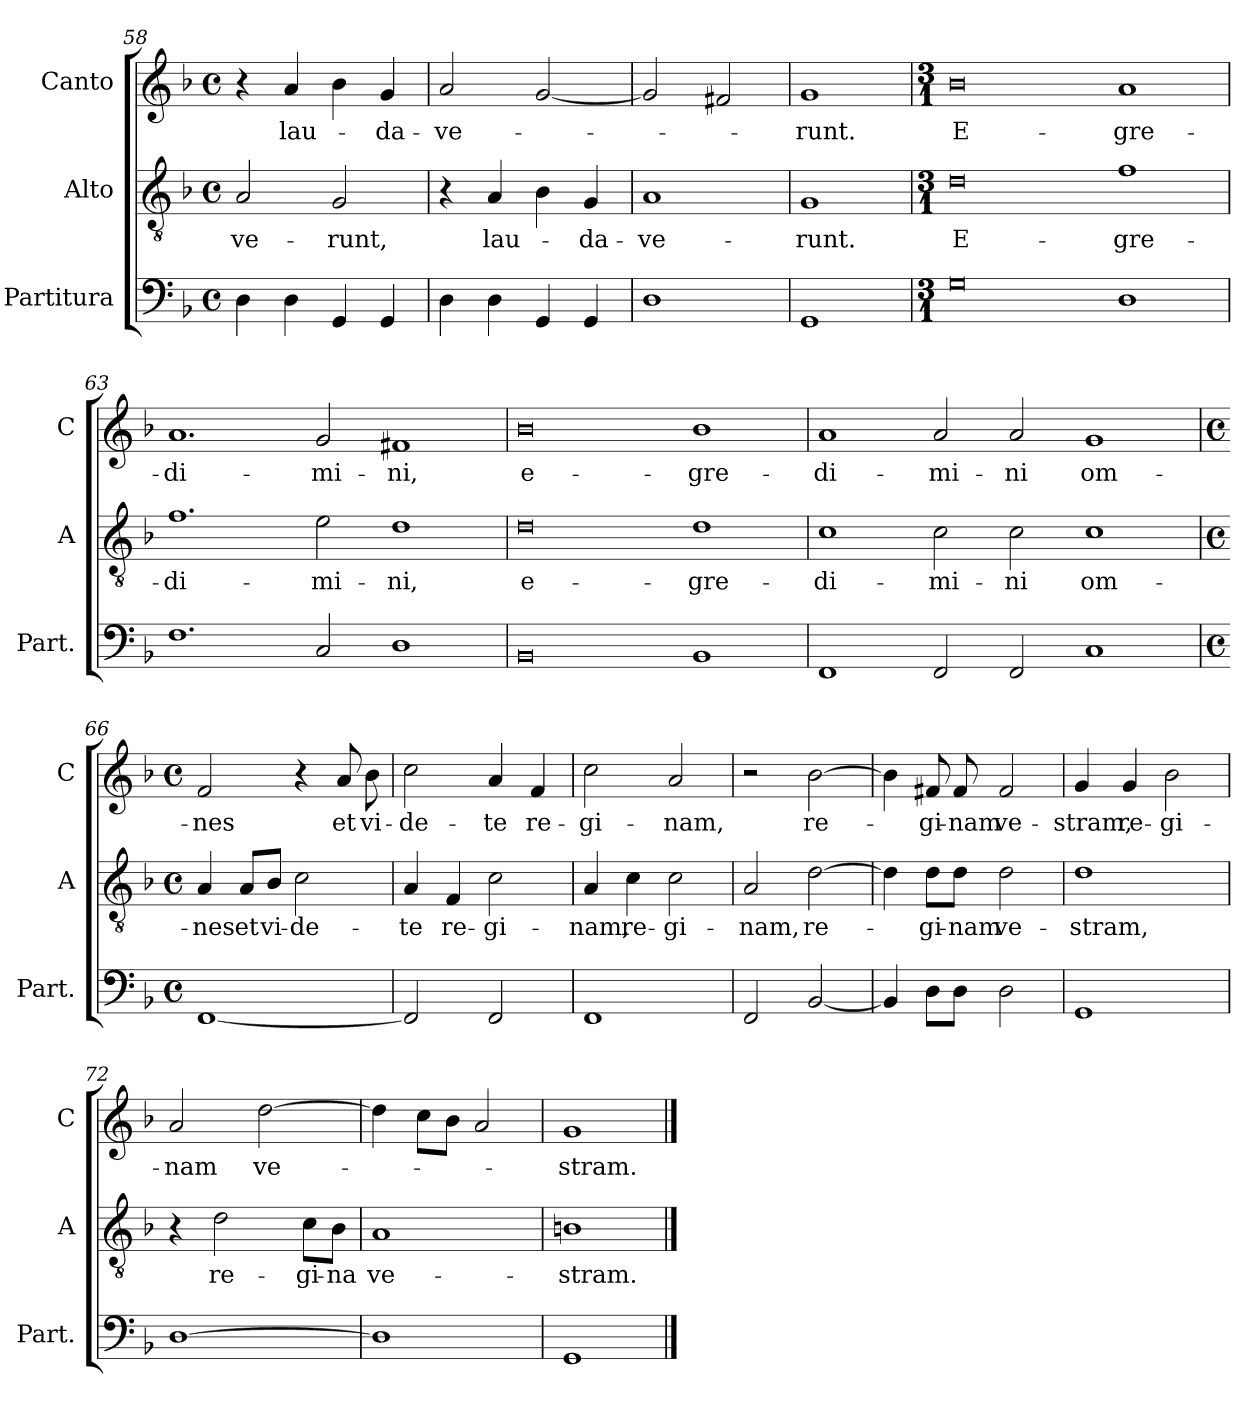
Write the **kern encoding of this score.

**kern	**kern	**text	**kern	**text
*part3	*part2	*part2	*part1	*part1
*staff3	*staff2	*staff2	*staff1	*staff1
*I"Partitura	*I"Alto	*	*I"Canto	*
*I'Part.	*I'A	*	*I'C	*
*clefF4	*clefGv2	*	*clefG2	*
*k[b-]	*k[b-]	*	*k[b-]	*
*F:	*F:	*	*F:	*
*M4/4	*M4/4	*	*M4/4	*
*met(c)	*met(c)	*	*met(c)	*
=58	=58	=58	=58	=58
4D\	2A/	-ve-	4r	.
4D\	.	.	4a/	lau-
4GG/	2G/	-runt,	4b-\	.
4GG/	.	.	4g/	-da-
=59	=59	=59	=59	=59
4D\	4r	.	2a/	-ve-
4D\	4A/	lau-	.	.
4GG/	4B-\	.	[2g/	.
4GG/	4G/	-da-	.	.
=60	=60	=60	=60	=60
*^	*	*	*	*
1D	2ryy	1A	-ve-	2g/]	.
.	2ryy	.	.	2f#X/	.
*v	*v	*	*	*	*
=61	=61	=61	=61	=61
1GG	1G	-runt.	1g	-runt.
=62	=62	=62	=62	=62
*M3/1	*M3/1	*	*M3/1	*
*	*	*	*MM480	*
0G	0d	E-	0b-	E-
1D	1f	-gre-	1a	-gre-
=63	=63	=63	=63	=63
1.F	1.f	-di-	1.a	-di-
2C/	2e\	-mi-	2g/	-mi-
1D	1d	-ni,	1f#X	-ni,
=64	=64	=64	=64	=64
0BB-	0d	e-	0b-	e-
1BB-	1d	-gre-	1b-	-gre-
=65	=65	=65	=65	=65
1FF	1c	-di-	1a	-di-
2FF/	2c\	-mi-	2a/	-mi-
2FF/	2c\	-ni	2a/	-ni
1C	1c	om-	1g	om-
=66	=66	=66	=66	=66
*M4/4	*M4/4	*	*M4/4	*
*met(c)	*met(c)	*	*met(c)	*
*	*	*	*MM120	*
[1FF	4A/	-nes	2f/	-nes
.	8A/L	et	.	.
.	8B-/J	vi-	.	.
.	2c\	-de-	4r	.
.	.	.	8a/	et
.	.	.	8b-\	vi-
=67	=67	=67	=67	=67
2FF/]	4A/	-te	2cc\	-de-
.	4F/	re-	.	.
2FF/	2c\	-gi-	4a/	-te
.	.	.	4f/	re-
=68	=68	=68	=68	=68
1FF	4A/	-nam,	2cc\	-gi-
.	4c\	re-	.	.
.	2c\	-gi-	2a/	-nam,
=69	=69	=69	=69	=69
2FF/	2A/	-nam,	2r	.
[2BB-/	[2d\	re-	[2b-\	re-
=70	=70	=70	=70	=70
4BB-/]	4d\]	.	4b-\]	.
8D\L	8d\L	-gi-	8f#X/	-gi-
8D\J	8d\J	-nam	8f#/	-nam
2D\	2d\	ve-	2f#/	ve-
=71	=71	=71	=71	=71
1GG	1d	-stram,	4g/	-stram,
.	.	.	4g/	re-
.	.	.	2b-\	-gi-
=72	=72	=72	=72	=72
[1D	4r	.	2a/	-nam
.	2d\	re-	.	.
.	.	.	[2dd\	ve-
.	8c\L	-gi-	.	.
.	8B-\J	-na	.	.
=73	=73	=73	=73	=73
1D]	1A	ve-	4dd\]	.
.	.	.	8cc\L	.
.	.	.	8b-\J	.
.	.	.	2a/	.
=74	=74	=74	=74	=74
1GG	1Bn	-stram.	1g	-stram.
==	==	==	==	==
*-	*-	*-	*-	*-
